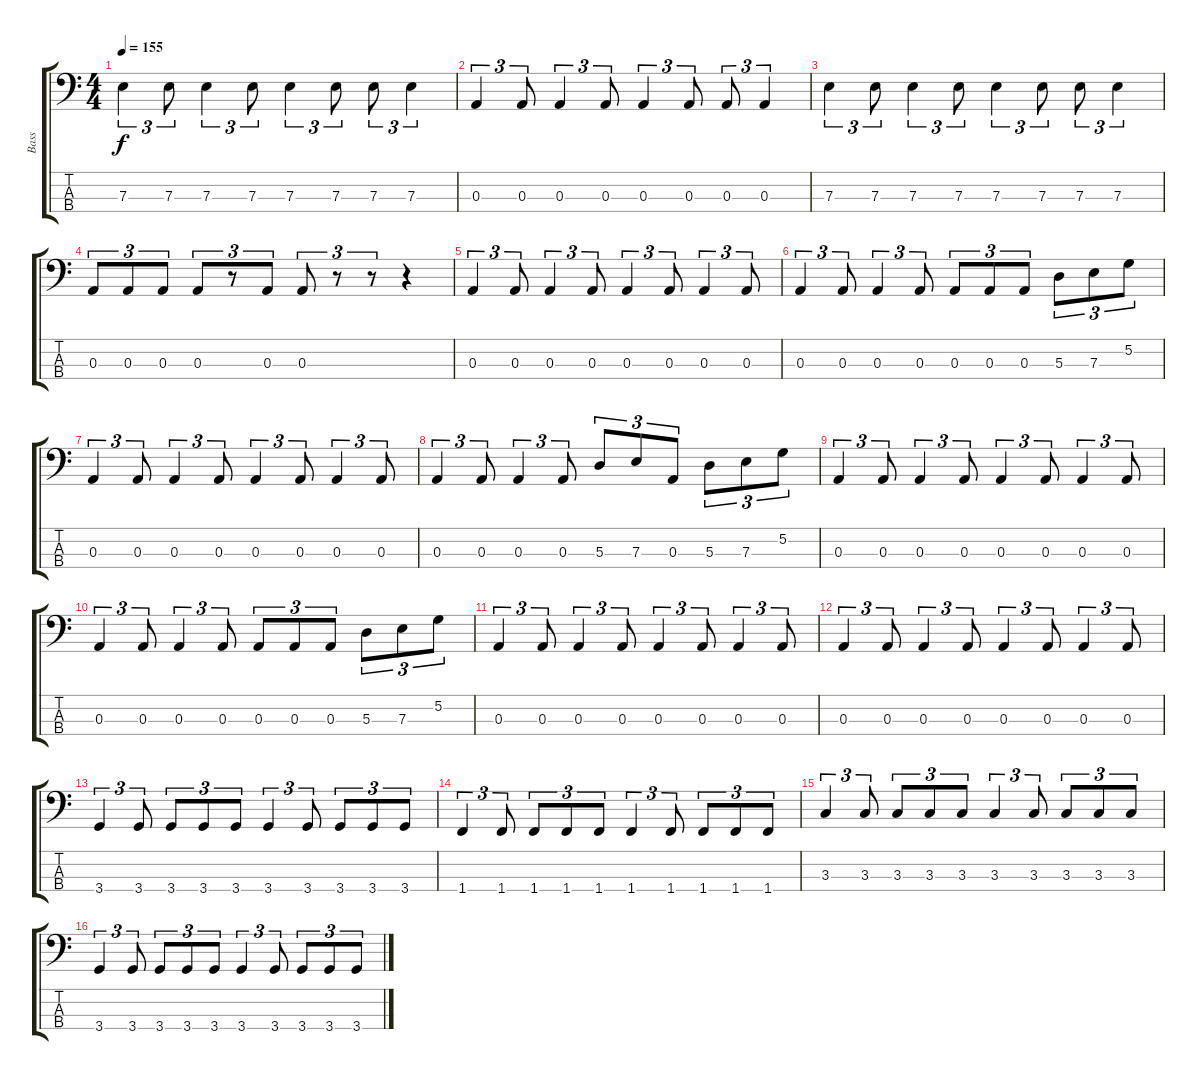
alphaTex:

\track ("Bass" "Bass") {instrument electricbassfinger}
\staff {score tabs}
\tuning (G2 D2 A1 E1) {hide}
\ts (4 4)
\tempo 155
\clef f4
\ks c
7.3.4{tu (3 2) dy f} 7.3.8{tu (3 2)} 7.3.4{tu (3 2)} 7.3.8{tu (3 2)} 7.3.4{tu (3 2)} 7.3.8{tu (3 2)} 7.3.8{tu (3 2)} 7.3.4{tu (3 2)} |
0.3.4{tu (3 2)} 0.3.8{tu (3 2)} 0.3.4{tu (3 2)} 0.3.8{tu (3 2)} 0.3.4{tu (3 2)} 0.3.8{tu (3 2)} 0.3.8{tu (3 2)} 0.3.4{tu (3 2)} |
7.3.4{tu (3 2)} 7.3.8{tu (3 2)} 7.3.4{tu (3 2)} 7.3.8{tu (3 2)} 7.3.4{tu (3 2)} 7.3.8{tu (3 2)} 7.3.8{tu (3 2)} 7.3.4{tu (3 2)} |
0.3.8{tu (3 2)} 0.3.8{tu (3 2)} 0.3.8{tu (3 2)} 0.3.8{tu (3 2)} r.8{tu (3 2)} 0.3.8{tu (3 2)} 0.3.8{tu (3 2)} r.8{tu (3 2)} r.8{tu (3 2)} r.4 |
0.3.4{tu (3 2)} 0.3.8{tu (3 2)} 0.3.4{tu (3 2)} 0.3.8{tu (3 2)} 0.3.4{tu (3 2)} 0.3.8{tu (3 2)} 0.3.4{tu (3 2)} 0.3.8{tu (3 2)} |
0.3.4{tu (3 2)} 0.3.8{tu (3 2)} 0.3.4{tu (3 2)} 0.3.8{tu (3 2)} 0.3.8{tu (3 2)} 0.3.8{tu (3 2)} 0.3.8{tu (3 2)} 5.3.8{tu (3 2)} 7.3.8{tu (3 2)} 5.2.8{tu (3 2)} |
0.3.4{tu (3 2)} 0.3.8{tu (3 2)} 0.3.4{tu (3 2)} 0.3.8{tu (3 2)} 0.3.4{tu (3 2)} 0.3.8{tu (3 2)} 0.3.4{tu (3 2)} 0.3.8{tu (3 2)} |
0.3.4{tu (3 2)} 0.3.8{tu (3 2)} 0.3.4{tu (3 2)} 0.3.8{tu (3 2)} 5.3.8{tu (3 2)} 7.3.8{tu (3 2)} 0.3.8{tu (3 2)} 5.3.8{tu (3 2)} 7.3.8{tu (3 2)} 5.2.8{tu (3 2)} |
0.3.4{tu (3 2)} 0.3.8{tu (3 2)} 0.3.4{tu (3 2)} 0.3.8{tu (3 2)} 0.3.4{tu (3 2)} 0.3.8{tu (3 2)} 0.3.4{tu (3 2)} 0.3.8{tu (3 2)} |
0.3.4{tu (3 2)} 0.3.8{tu (3 2)} 0.3.4{tu (3 2)} 0.3.8{tu (3 2)} 0.3.8{tu (3 2)} 0.3.8{tu (3 2)} 0.3.8{tu (3 2)} 5.3.8{tu (3 2)} 7.3.8{tu (3 2)} 5.2.8{tu (3 2)} |
0.3.4{tu (3 2)} 0.3.8{tu (3 2)} 0.3.4{tu (3 2)} 0.3.8{tu (3 2)} 0.3.4{tu (3 2)} 0.3.8{tu (3 2)} 0.3.4{tu (3 2)} 0.3.8{tu (3 2)} |
0.3.4{tu (3 2)} 0.3.8{tu (3 2)} 0.3.4{tu (3 2)} 0.3.8{tu (3 2)} 0.3.4{tu (3 2)} 0.3.8{tu (3 2)} 0.3.4{tu (3 2)} 0.3.8{tu (3 2)} |
3.4.4{tu (3 2)} 3.4.8{tu (3 2)} 3.4.8{tu (3 2)} 3.4.8{tu (3 2)} 3.4.8{tu (3 2)} 3.4.4{tu (3 2)} 3.4.8{tu (3 2)} 3.4.8{tu (3 2)} 3.4.8{tu (3 2)} 3.4.8{tu (3 2)} |
1.4.4{tu (3 2)} 1.4.8{tu (3 2)} 1.4.8{tu (3 2)} 1.4.8{tu (3 2)} 1.4.8{tu (3 2)} 1.4.4{tu (3 2)} 1.4.8{tu (3 2)} 1.4.8{tu (3 2)} 1.4.8{tu (3 2)} 1.4.8{tu (3 2)} |
3.3.4{tu (3 2)} 3.3.8{tu (3 2)} 3.3.8{tu (3 2)} 3.3.8{tu (3 2)} 3.3.8{tu (3 2)} 3.3.4{tu (3 2)} 3.3.8{tu (3 2)} 3.3.8{tu (3 2)} 3.3.8{tu (3 2)} 3.3.8{tu (3 2)} |
3.4.4{tu (3 2)} 3.4.8{tu (3 2)} 3.4.8{tu (3 2)} 3.4.8{tu (3 2)} 3.4.8{tu (3 2)} 3.4.4{tu (3 2)} 3.4.8{tu (3 2)} 3.4.8{tu (3 2)} 3.4.8{tu (3 2)} 3.4.8{tu (3 2)}
